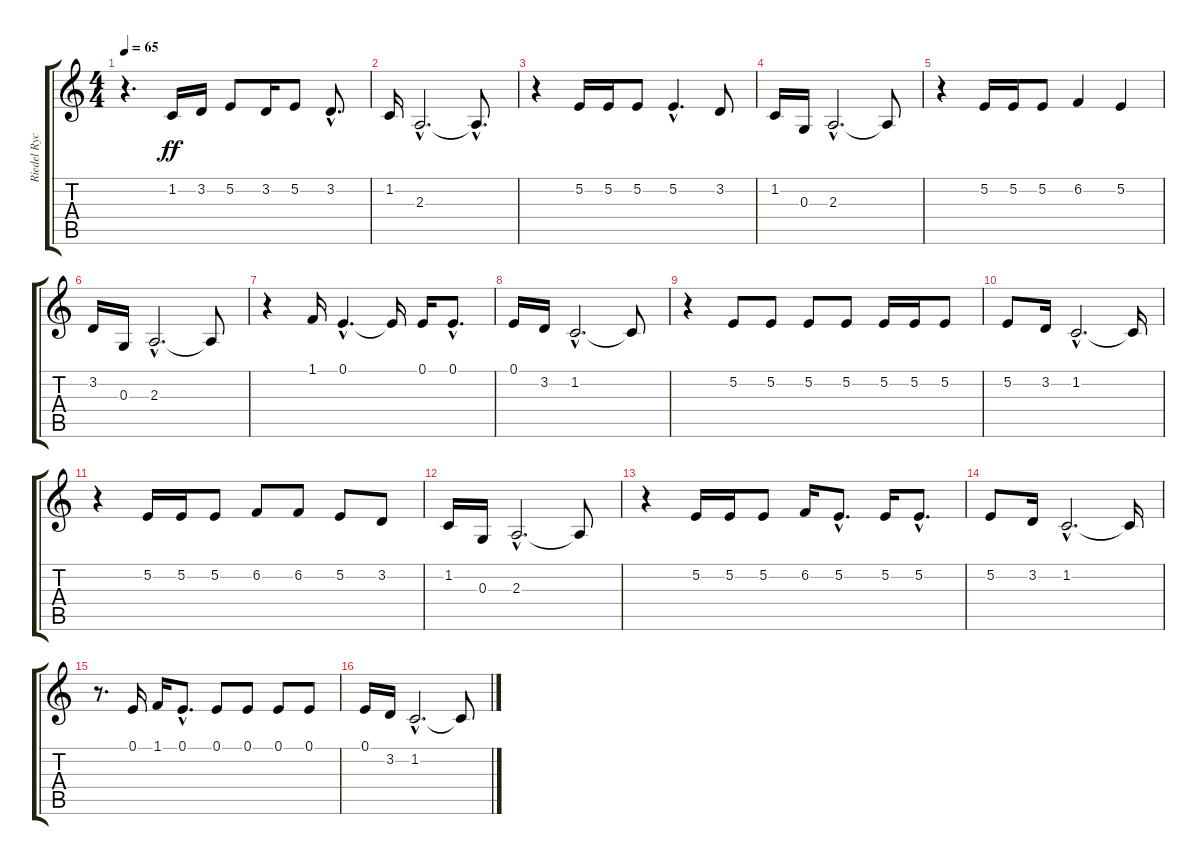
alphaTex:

\track ("Riedel Rychu" "Riedel Ryc") {instrument lead6voice}
\staff {score tabs}
\tuning (E4 B3 G3 D3 A2 E2) {hide}
\ts (4 4)
\tempo 65
\clef g2
\ks c
r.4{d dy ff} 1.2.16 3.2.16 5.2.8 3.2.16 5.2.8 3.2{hac}.8{d} |
1.2.16 2.3{hac}.2{d} 2.3{hac t}.8{d} |
r.4 5.2.16 5.2.16 5.2.8 5.2{hac}.4{d} 3.2.8 |
1.2.16 0.3.16 2.3{hac}.2{d} 2.3{t}.8 |
r.4 5.2.16 5.2.16 5.2.8 6.2.4 5.2.4 |
3.2.16 0.3.16 2.3{hac}.2{d} 2.3{t}.8 |
r.4 1.1.16 0.1{hac}.4{d} 0.1{t}.16 0.1.16 0.1{hac}.8{d} |
0.1.16 3.2.16 1.2{hac}.2{d} 1.2{t}.8 |
r.4 5.2.8 5.2.8 5.2.8 5.2.8 5.2.16 5.2.16 5.2.8 |
5.2.8 3.2.16 1.2{hac}.2{d} 1.2{t}.16 |
r.4 5.2.16 5.2.16 5.2.8 6.2.8 6.2.8 5.2.8 3.2.8 |
1.2.16 0.3.16 2.3{hac}.2{d} 2.3{t}.8 |
r.4 5.2.16 5.2.16 5.2.8 6.2.16 5.2{hac}.8{d} 5.2.16 5.2{hac}.8{d} |
5.2.8 3.2.16 1.2{hac}.2{d} 1.2{t}.16 |
r.8{d} 0.1.16 1.1.16 0.1{hac}.8{d} 0.1.8 0.1.8 0.1.8 0.1.8 |
0.1.16 3.2.16 1.2{hac}.2{d} 1.2{t}.8
